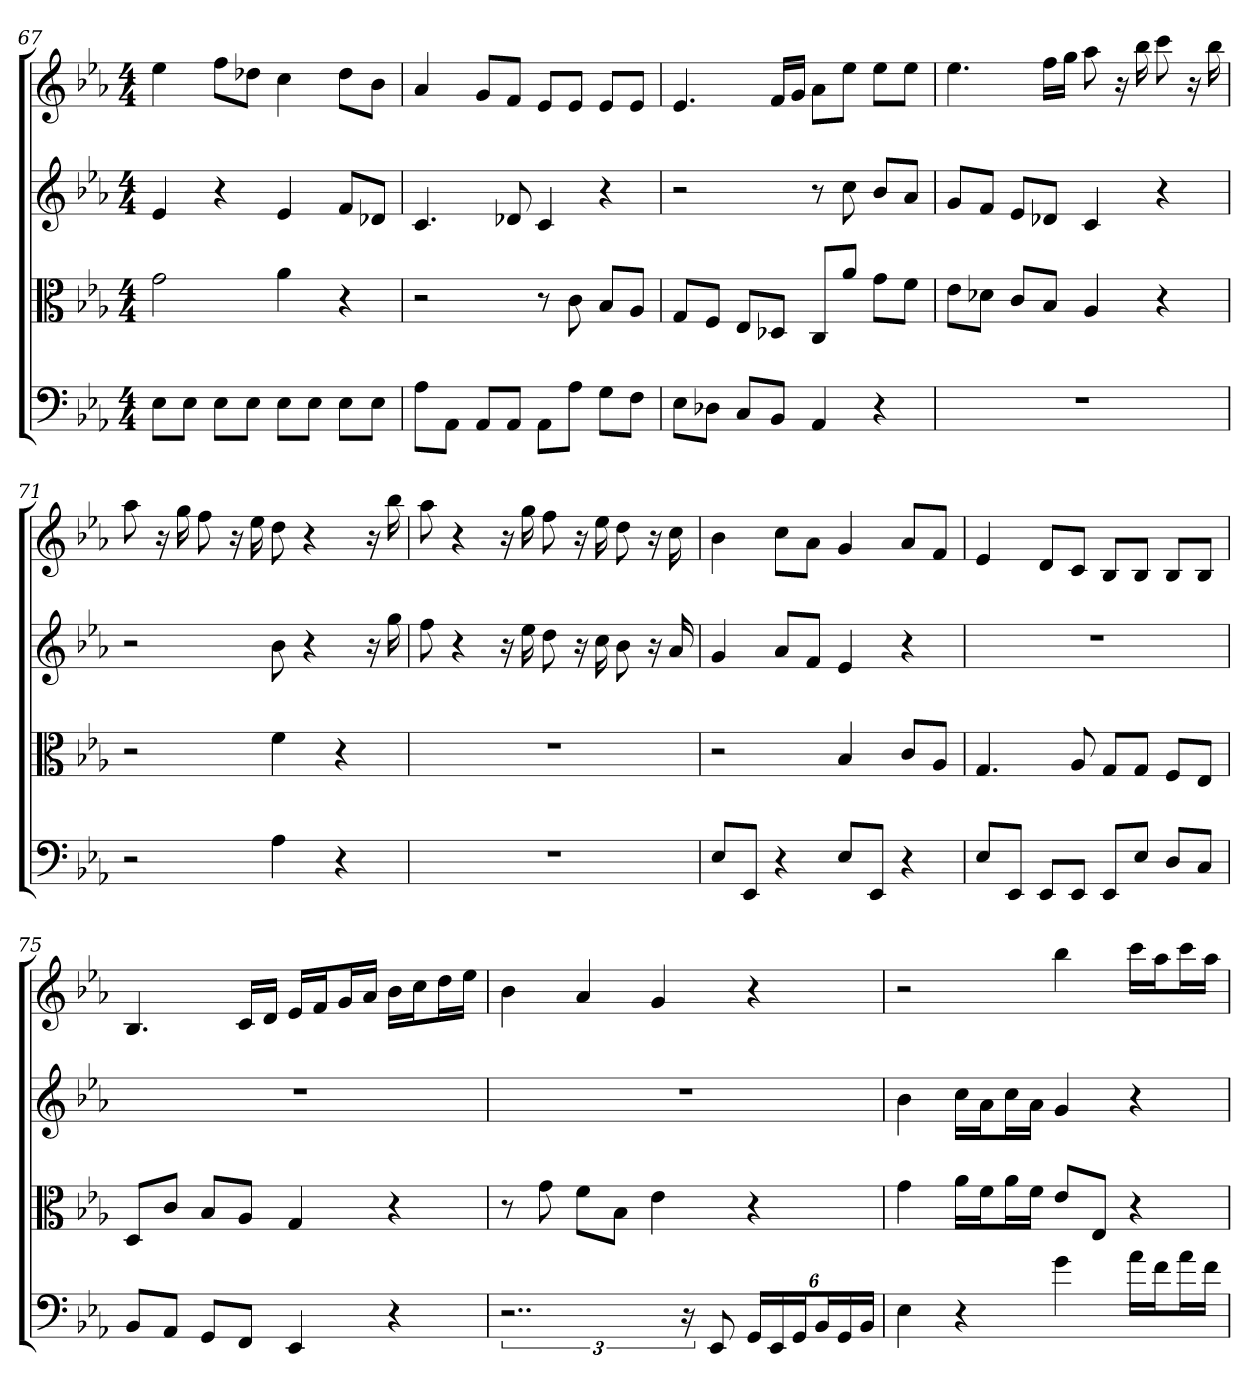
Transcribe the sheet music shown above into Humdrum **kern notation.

**kern	**kern	**kern	**kern
*part4	*part3	*part2	*part1
*staff4	*staff3	*staff2	*staff1
*clefF4	*clefC3	*	*
*k[b-e-a-]	*k[b-e-a-]	*k[b-e-a-]	*k[b-e-a-]
*E-:	*E-:	*E-:	*E-:
*M4/4	*M4/4	*M4/4	*M4/4
=67	=67	=67	=67
8E-\L	2g	4e-	4ee-
8E-\J	.	.	.
8E-\L	.	4r	8ffL
8E-\J	.	.	8dd-XJ
8E-\L	4a-	4e-	4cc
8E-\J	.	.	.
8E-\L	4r	8fL	8dd-L
8E-\J	.	8d-XJ	8b-J
=68	=68	=68	=68
8A-\L	2r	4.c	4a-
8AA-\J	.	.	.
8AA-/L	.	.	8gL
8AA-/J	.	8d-X	8fJ
8AA-\L	8r	4c	8e-L
8A-\J	8c	.	8e-J
8G\L	8B-/L	4r	8e-L
8F\J	8A-/J	.	8e-J
=69	=69	=69	=69
8E-\L	8G/L	2r	4.e-
8D-X\J	8F/J	.	.
8C/L	8E-/L	.	.
8BB-/J	8D-X/J	.	16fLL
.	.	.	16gJJ
4AA-	8C/L	8r	8a-L
.	8a-/J	8cc	8ee-J
4r	8g\L	8b-L	8ee-L
.	8f\J	8a-J	8ee-J
=70	=70	=70	=70
1r	8e-\L	8gL	4.ee-
.	8d-X\J	8fJ	.
.	8c/L	8e-L	.
.	8B-/J	8d-XJ	16ffLL
.	.	.	16ggJJ
.	4A-	4c	8aa-
.	.	.	16r
.	.	.	16bb-
.	4r	4r	8ccc
.	.	.	16r
.	.	.	16bb-
=71	=71	=71	=71
2r	2r	2r	8aa-
.	.	.	16r
.	.	.	16gg
.	.	.	8ff
.	.	.	16r
.	.	.	16ee-
4A-	4f	8b-	8dd
.	.	4r	4r
4r	4r	.	.
.	.	16r	16r
.	.	16gg	16bb-
=72	=72	=72	=72
1r	1r	8ff	8aa-
.	.	4r	4r
.	.	16r	16r
.	.	16ee-	16gg
.	.	8dd	8ff
.	.	16r	16r
.	.	16cc	16ee-
.	.	8b-	8dd
.	.	16r	16r
.	.	16a-	16cc
=73	=73	=73	=73
8E-/L	2r	4g	4b-
8EE-/J	.	.	.
4r	.	8a-L	8ccL
.	.	8fJ	8a-J
8E-/L	4B-	4e-	4g
8EE-/J	.	.	.
4r	8c/L	4r	8a-L
.	8A-/J	.	8fJ
=74	=74	=74	=74
8E-/L	4.G	1r	4e-
8EE-/J	.	.	.
8EE-/L	.	.	8dL
8EE-/J	8A-	.	8cJ
8EE-/L	8G/L	.	8B-L
8E-/J	8G/J	.	8B-J
8D/L	8F/L	.	8B-L
8C/J	8E-/J	.	8B-J
=75	=75	=75	=75
8BB-/L	8D/L	1r	4.B-
8AA-/J	8c/J	.	.
8GG/L	8B-/L	.	.
8FF/J	8A-/J	.	16cLL
.	.	.	16dJJ
4EE-	4G	.	16e-LL
.	.	.	16fJ
.	.	.	16gL
.	.	.	16a-JJ
4r	4r	.	16b-LL
.	.	.	16ccJ
.	.	.	16ddL
.	.	.	16ee-JJ
=76	=76	=76	=76
3..r	8r	1r	4b-
.	8g	.	.
.	8f\L	.	4a-
.	8B-\J	.	.
.	4e-	.	4g
24r	.	.	.
8EE-	.	.	.
24GG/LL	4r	.	4r
24EE-/	.	.	.
24GG/J	.	.	.
24BB-/L	.	.	.
24GG/	.	.	.
24BB-/JJ	.	.	.
=77	=77	=77	=77
4E-	4g	4b-	2r
4r	16a-\LL	16ccLL	.
.	16f\J	16a-J	.
.	16a-\L	16ccL	.
.	16f\JJ	16a-JJ	.
4g	8e-/L	4g	4bb-
.	8E-/J	.	.
16a-\LL	4r	4r	16cccLL
16f\J	.	.	16aa-J
16a-\L	.	.	16cccL
16f\JJ	.	.	16aa-JJ
=	=	=	=
*-	*-	*-	*-
